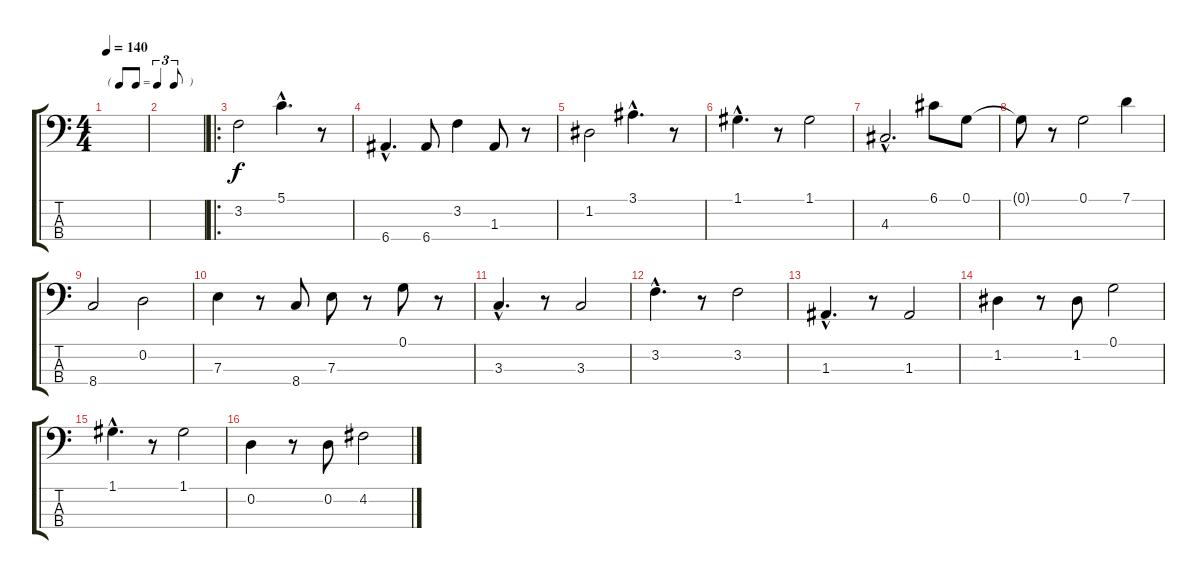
\track "" {instrument slapbass1}
\staff {score tabs}
\tuning (G2 D2 A1 E1) {hide}
\ts (4 4)
\tf triplet8th
\tempo 140
\clef f4
\ks c
|
|
\ro
3.2.2 5.1{hac}.4{d} r.8 |
6.4{hac}.4{d} 6.4.8 3.2.4 1.3.8 r.8 |
1.2.2 3.1{hac}.4{d} r.8 |
1.1{hac}.4{d} r.8 1.1.2 |
4.3{hac}.2{d} 6.1.8 0.1.8 |
0.1{t}.8 r.8 0.1.2 7.1.4 |
8.4.2 0.2.2 |
7.3.4 r.8 8.4.8 7.3.8 r.8 0.1.8 r.8 |
3.3{hac}.4{d} r.8 3.3.2 |
3.2{hac}.4{d} r.8 3.2.2 |
1.3{hac}.4{d} r.8 1.3.2 |
1.2.4 r.8 1.2.8 0.1.2 |
1.1{hac}.4{d} r.8 1.1.2 |
0.2.4 r.8 0.2.8 4.2.2
